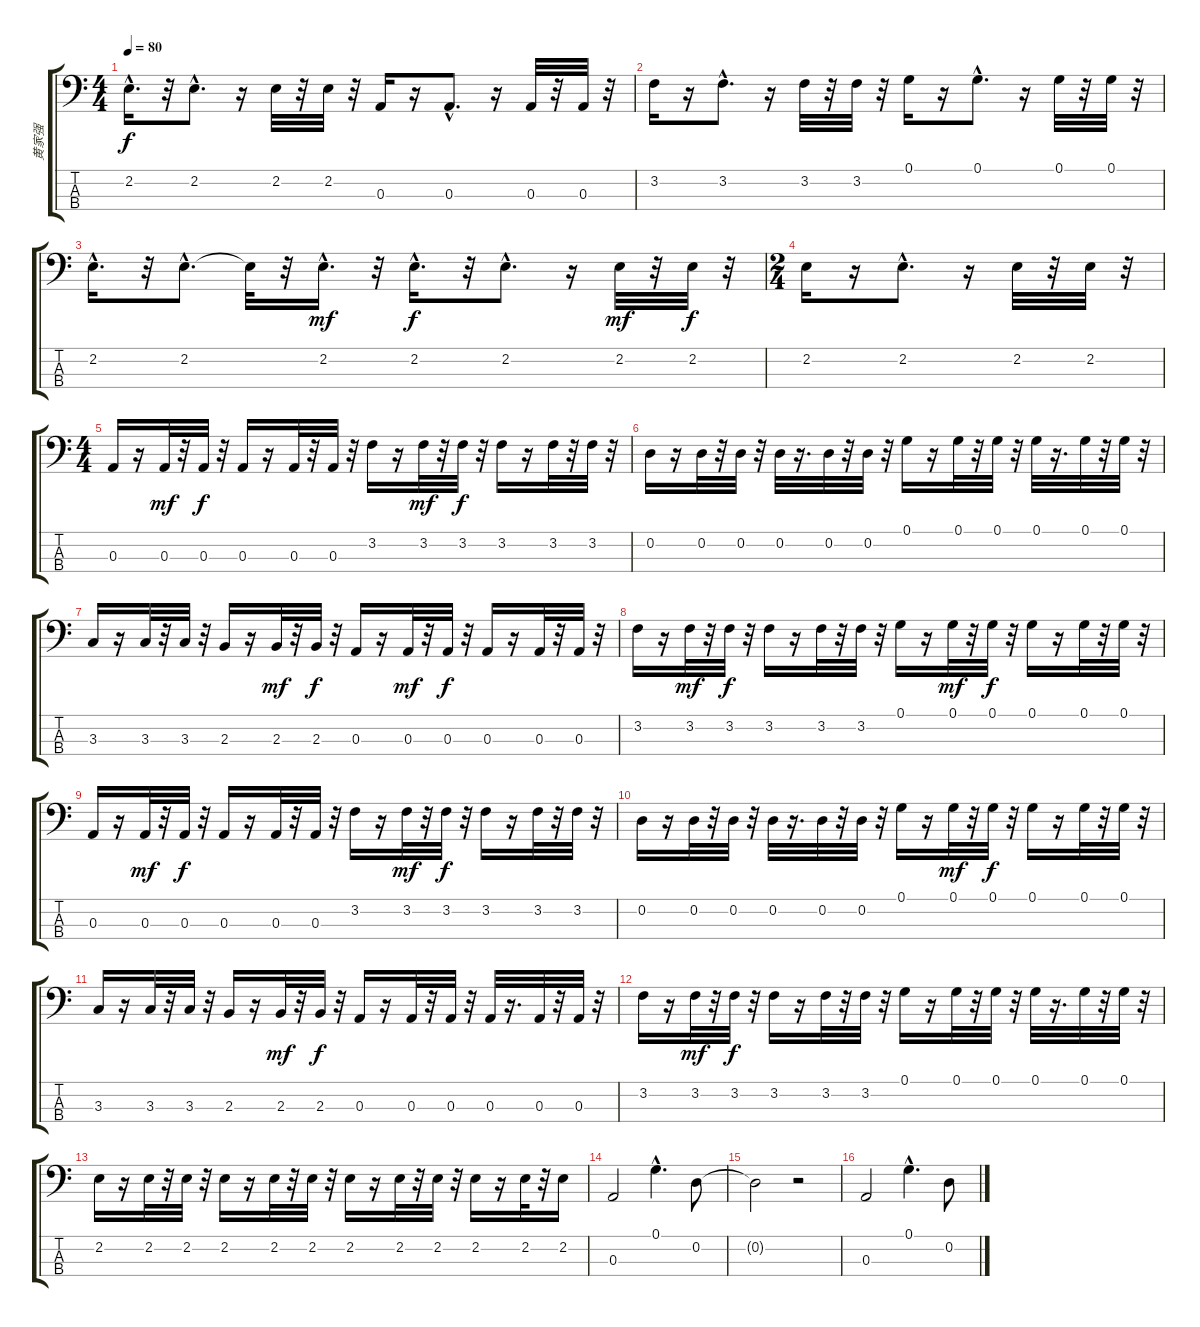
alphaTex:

\track ("黄家强" "黄家强") {instrument electricbassfinger}
\staff {score tabs}
\tuning (G2 D2 A1 E1) {hide}
\ts (4 4)
\tempo 80
\clef f4
\ks c
2.2{hac}.16{d dy f} r.32 2.2{hac}.8{d} r.16 2.2.32 r.32 2.2.32 r.32 0.3.16 r.16 0.3{hac}.8{d} r.16 0.3.32 r.32 0.3.32 r.32 |
3.2.16 r.16 3.2{hac}.8{d} r.16 3.2.32 r.32 3.2.32 r.32 0.1.16 r.16 0.1{hac}.8{d} r.16 0.1.32 r.32 0.1.32 r.32 |
2.2{hac}.16{d} r.32 2.2{hac}.8{d} 2.2{t}.32 r.32 2.2{hac}.16{d dy mf} r.32 2.2{hac}.16{d dy f} r.32 2.2{hac}.8{d} r.16 2.2.32{dy mf} r.32 2.2.32{dy f} r.32 |
\ts (2 4)
2.2.16 r.16 2.2{hac}.8{d} r.16 2.2.32 r.32 2.2.32 r.32 |
\ts (4 4)
0.3.16 r.16 0.3.32{dy mf} r.32 0.3.32{dy f} r.32 0.3.16 r.16 0.3.32 r.32 0.3.32 r.32 3.2.16 r.16 3.2.32{dy mf} r.32 3.2.32{dy f} r.32 3.2.16 r.16 3.2.32 r.32 3.2.32 r.32 |
0.2.16 r.16 0.2.32 r.32 0.2.32 r.32 0.2.32 r.16{d} 0.2.32 r.32 0.2.32 r.32 0.1.16 r.16 0.1.32 r.32 0.1.32 r.32 0.1.32 r.16{d} 0.1.32 r.32 0.1.32 r.32 |
3.3.16 r.16 3.3.32 r.32 3.3.32 r.32 2.3.16 r.16 2.3.32{dy mf} r.32 2.3.32{dy f} r.32 0.3.16 r.16 0.3.32{dy mf} r.32 0.3.32{dy f} r.32 0.3.16 r.16 0.3.32 r.32 0.3.32 r.32 |
3.2.16 r.16 3.2.32{dy mf} r.32 3.2.32{dy f} r.32 3.2.16 r.16 3.2.32 r.32 3.2.32 r.32 0.1.16 r.16 0.1.32{dy mf} r.32 0.1.32{dy f} r.32 0.1.16 r.16 0.1.32 r.32 0.1.32 r.32 |
0.3.16 r.16 0.3.32{dy mf} r.32 0.3.32{dy f} r.32 0.3.16 r.16 0.3.32 r.32 0.3.32 r.32 3.2.16 r.16 3.2.32{dy mf} r.32 3.2.32{dy f} r.32 3.2.16 r.16 3.2.32 r.32 3.2.32 r.32 |
0.2.16 r.16 0.2.32 r.32 0.2.32 r.32 0.2.32 r.16{d} 0.2.32 r.32 0.2.32 r.32 0.1.16 r.16 0.1.32{dy mf} r.32 0.1.32{dy f} r.32 0.1.16 r.16 0.1.32 r.32 0.1.32 r.32 |
3.3.16 r.16 3.3.32 r.32 3.3.32 r.32 2.3.16 r.16 2.3.32{dy mf} r.32 2.3.32{dy f} r.32 0.3.16 r.16 0.3.32 r.32 0.3.32 r.32 0.3.32 r.16{d} 0.3.32 r.32 0.3.32 r.32 |
3.2.16 r.16 3.2.32{dy mf} r.32 3.2.32{dy f} r.32 3.2.16 r.16 3.2.32 r.32 3.2.32 r.32 0.1.16 r.16 0.1.32 r.32 0.1.32 r.32 0.1.32 r.16{d} 0.1.32 r.32 0.1.32 r.32 |
2.2.16 r.16 2.2.32 r.32 2.2.32 r.32 2.2.16 r.16 2.2.32 r.32 2.2.32 r.32 2.2.16 r.16 2.2.32 r.32 2.2.32 r.32 2.2.16 r.16 2.2.32 r.32 2.2.16 |
0.3.2 0.1{hac}.4{d} 0.2.8 |
0.2{t}.2 r.2 |
0.3.2 0.1{hac}.4{d} 0.2.8
